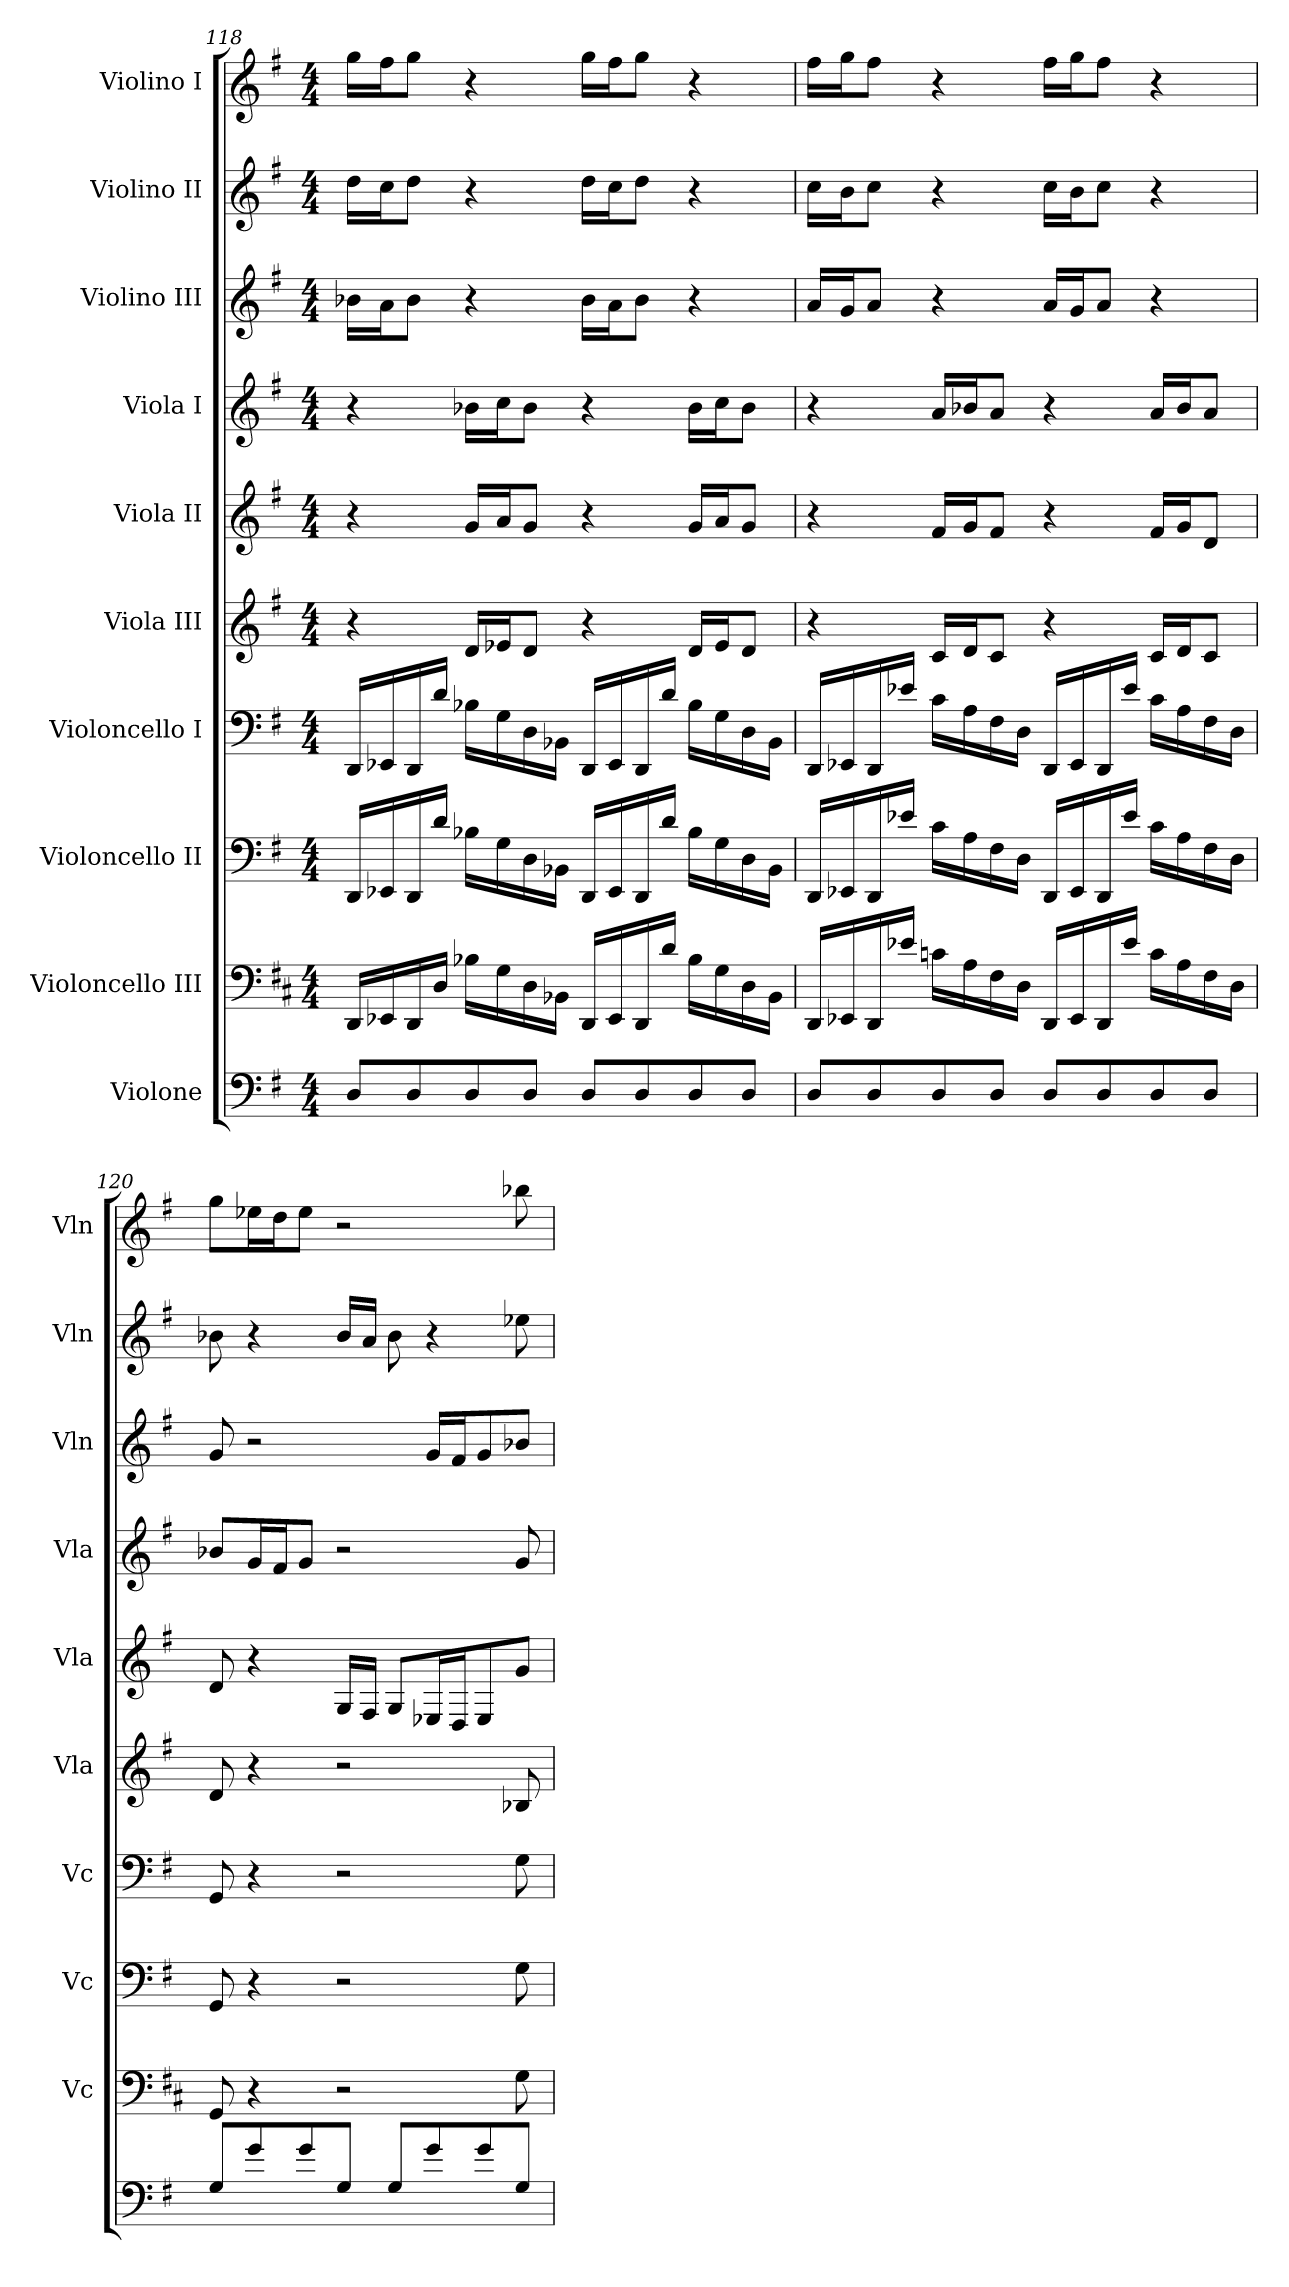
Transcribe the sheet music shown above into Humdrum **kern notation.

**kern	**kern	**kern	**kern	**kern	**kern	**kern	**kern	**kern	**kern
*part10	*part9	*part8	*part7	*part6	*part5	*part4	*part3	*part2	*part1
*staff10	*staff9	*staff8	*staff7	*staff6	*staff5	*staff4	*staff3	*staff2	*staff1
*I"Violone	*I"Violoncello III	*I"Violoncello  II	*I"Violoncello   I	*I"Viola       III	*I"Viola        II	*I"Viola         I	*I"Violino     III	*I"Violino      II	*I"Violino       I
*	*I'Vc	*I'Vc	*I'Vc	*I'Vla	*I'Vla	*I'Vla	*I'Vln	*I'Vln	*I'Vln
!!LO:PB:g=z
*clefF4	*clefF4	*clefF4	*clefF4	*clefG2	*clefG2	*clefG2	*clefG2	*clefG2	*clefG2
*ITrd7c12	*	*	*	*	*	*	*	*	*
*k[f#]	*k[f#c#]	*k[f#]	*k[f#]	*k[f#]	*k[f#]	*k[f#]	*k[f#]	*k[f#]	*k[f#]
*G:	*D:	*G:	*G:	*G:	*G:	*G:	*G:	*G:	*G:
*M4/4	*M4/4	*M4/4	*M4/4	*M4/4	*M4/4	*M4/4	*M4/4	*M4/4	*M4/4
=118	=118	=118	=118	=118	=118	=118	=118	=118	=118
8DD/L	16DD/LL	16DD/LL	16DD/LL	4r	4r	4r	16b-X\LL	16dd\LL	16gg\LL
.	16EE-X/	16EE-X/	16EE-X/	.	.	.	16a\J	16cc\J	16ff#\J
8DD/	16DD/	16DD/	16DD/	.	.	.	8b-\J	8dd\J	8gg\J
.	16D/JJ	16d/JJ	16d/JJ	.	.	.	.	.	.
8DD/	16B-X\LL	16B-X\LL	16B-X\LL	16d/LL	16g/LL	16b-X\LL	4r	4r	4r
.	16G\	16G\	16G\	16e-X/J	16a/J	16cc\J	.	.	.
8DD/J	16D\	16D\	16D\	8d/J	8g/J	8b-\J	.	.	.
.	16BB-X\JJ	16BB-X\JJ	16BB-X\JJ	.	.	.	.	.	.
8DD/L	16DD/LL	16DD/LL	16DD/LL	4r	4r	4r	16b-\LL	16dd\LL	16gg\LL
.	16EE-/	16EE-/	16EE-/	.	.	.	16a\J	16cc\J	16ff#\J
8DD/	16DD/	16DD/	16DD/	.	.	.	8b-\J	8dd\J	8gg\J
.	16d/JJ	16d/JJ	16d/JJ	.	.	.	.	.	.
8DD/	16B-\LL	16B-\LL	16B-\LL	16d/LL	16g/LL	16b-\LL	4r	4r	4r
.	16G\	16G\	16G\	16e-/J	16a/J	16cc\J	.	.	.
8DD/J	16D\	16D\	16D\	8d/J	8g/J	8b-\J	.	.	.
.	16BB-\JJ	16BB-\JJ	16BB-\JJ	.	.	.	.	.	.
=119	=119	=119	=119	=119	=119	=119	=119	=119	=119
8DD/L	16DD/LL	16DD/LL	16DD/LL	4r	4r	4r	16a/LL	16cc\LL	16ff#\LL
.	16EE-X/	16EE-X/	16EE-X/	.	.	.	16g/J	16b\J	16gg\J
8DD/	16DD/	16DD/	16DD/	.	.	.	8a/J	8cc\J	8ff#\J
.	16e-X/JJ	16e-X/JJ	16e-X/JJ	.	.	.	.	.	.
8DD/	16cn\LL	16c\LL	16c\LL	16c/LL	16f#/LL	16a/LL	4r	4r	4r
.	16A\	16A\	16A\	16d/J	16g/J	16b-X/J	.	.	.
8DD/J	16F#\	16F#\	16F#\	8c/J	8f#/J	8a/J	.	.	.
.	16D\JJ	16D\JJ	16D\JJ	.	.	.	.	.	.
8DD/L	16DD/LL	16DD/LL	16DD/LL	4r	4r	4r	16a/LL	16cc\LL	16ff#\LL
.	16EE-/	16EE-/	16EE-/	.	.	.	16g/J	16b\J	16gg\J
8DD/	16DD/	16DD/	16DD/	.	.	.	8a/J	8cc\J	8ff#\J
.	16e-/JJ	16e-/JJ	16e-/JJ	.	.	.	.	.	.
8DD/	16c\LL	16c\LL	16c\LL	16c/LL	16f#/LL	16a/LL	4r	4r	4r
.	16A\	16A\	16A\	16d/J	16g/J	16b-/J	.	.	.
8DD/J	16F#\	16F#\	16F#\	8c/J	8d/J	8a/J	.	.	.
.	16D\JJ	16D\JJ	16D\JJ	.	.	.	.	.	.
!!LO:PB:g=z
=120	=120	=120	=120	=120	=120	=120	=120	=120	=120
8GG/L	8GG/	8GG/	8GG/	8d/	8d/	8b-X/L	8g/	8b-X\	8gg\L
8G/	4r	4r	4r	4r	4r	16g/L	2r	4r	16ee-X\L
.	.	.	.	.	.	16f#/J	.	.	16dd\J
8G/	.	.	.	.	.	8g/J	.	.	8ee-\J
8GG/J	2r	2r	2r	2r	16G/LL	2r	.	16b-/LL	2r
.	.	.	.	.	16F#/JJ	.	.	16a/JJ	.
8GG/L	.	.	.	.	8G/L	.	.	8b-\	.
8G/	.	.	.	.	16E-X/L	.	16g/LL	4r	.
.	.	.	.	.	16D/J	.	16f#/J	.	.
8G/	.	.	.	.	8E-/	.	8g/	.	.
8GG/J	8G\	8G\	8G\	8B-X/	8g/J	8g/	8b-X/J	8ee-X\	8bb-X\
=	=	=	=	=	=	=	=	=	=
*-	*-	*-	*-	*-	*-	*-	*-	*-	*-
